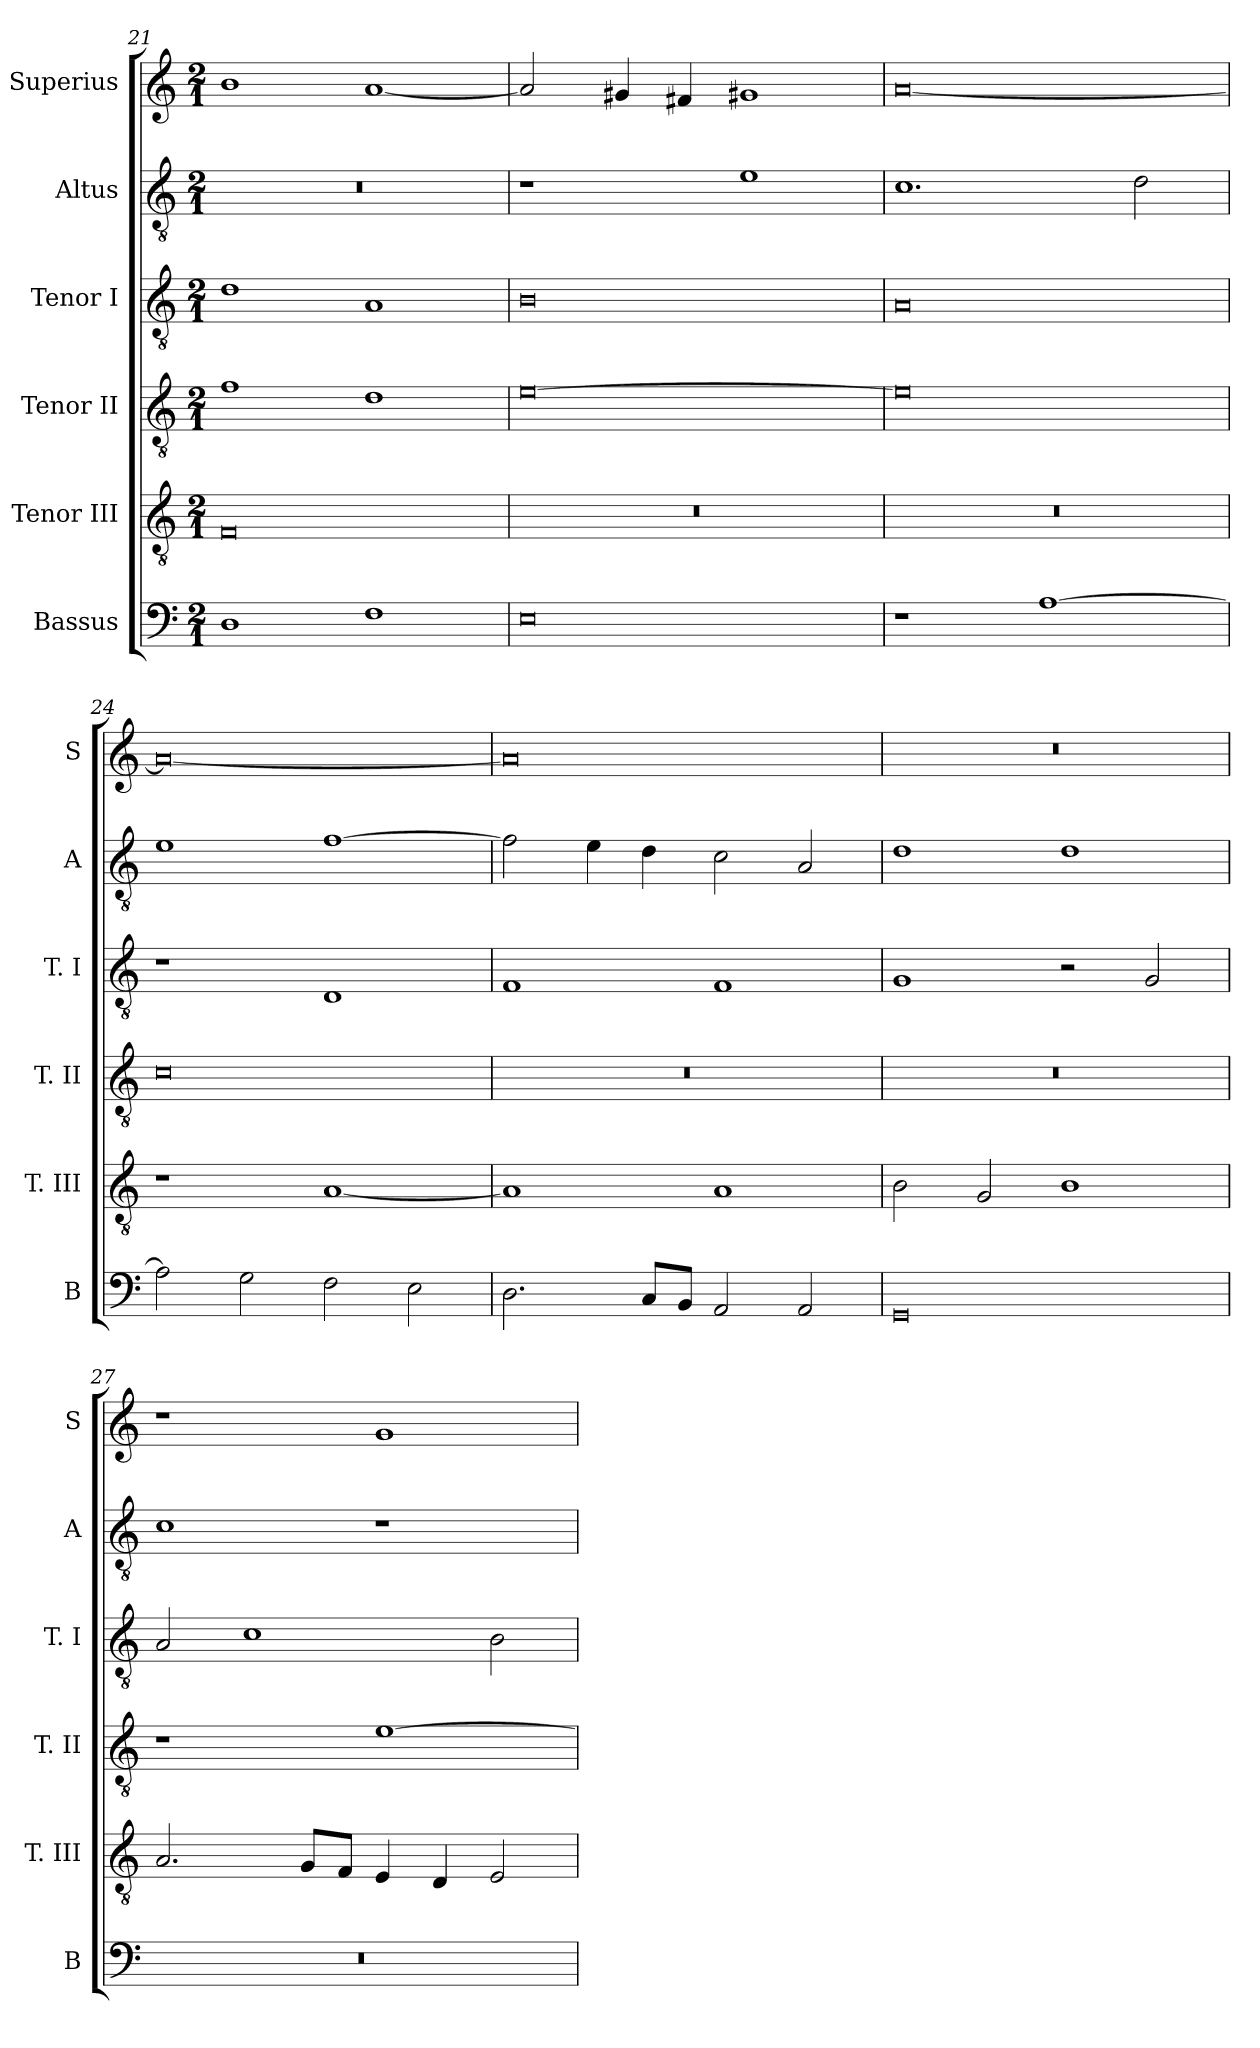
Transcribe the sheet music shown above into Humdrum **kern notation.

**kern	**kern	**kern	**kern	**kern	**kern
*part6	*part5	*part4	*part3	*part2	*part1
*staff6	*staff5	*staff4	*staff3	*staff2	*staff1
*I"Bassus	*I"Tenor III	*I"Tenor II	*I"Tenor I	*I"Altus	*I"Superius
*I'B	*I'T. III	*I'T. II	*I'T. I	*I'A	*I'S
*clefF4	*clefGv2	*clefGv2	*clefGv2	*clefGv2	*clefG2
*k[]	*k[]	*k[]	*k[]	*k[]	*k[]
*C:	*C:	*C:	*C:	*C:	*C:
*M2/1	*M2/1	*M2/1	*M2/1	*M2/1	*M2/1
=21	=21	=21	=21	=21	=21
1D	0F	1f	1d	0r	1b
1F	.	1d	1A	.	[1a
=22	=22	=22	=22	=22	=22
0E	0r	[0e	0B	1r	2a]
.	.	.	.	.	4g#X
.	.	.	.	.	4f#X
.	.	.	.	1e	1g#X
=23	=23	=23	=23	=23	=23
1r	0r	0e]	0A	1.c	[0a
[1A	.	.	.	.	.
.	.	.	.	2d	.
=24	=24	=24	=24	=24	=24
2A]	1r	0c	1r	1e	0a_
2G	.	.	.	.	.
2F	[1A	.	1D	[1f	.
2E	.	.	.	.	.
=25	=25	=25	=25	=25	=25
2.D	1A]	0r	1F	2f]	0a]
.	.	.	.	4e	.
8CL	.	.	.	4d	.
8BBJ	.	.	.	.	.
2AA	1A	.	1F	2c	.
2AA	.	.	.	2A	.
=26	=26	=26	=26	=26	=26
0GG	2B	0r	1G	1d	0r
.	2G	.	.	.	.
.	1B	.	2r	1d	.
.	.	.	2G	.	.
=27	=27	=27	=27	=27	=27
0r	2.A	1r	2A	1c	1r
.	.	.	1c	.	.
.	8GL	.	.	.	.
.	8FJ	.	.	.	.
.	4E	[1e	.	1r	1g
.	4D	.	.	.	.
.	2E	.	2B	.	.
=	=	=	=	=	=
*-	*-	*-	*-	*-	*-
